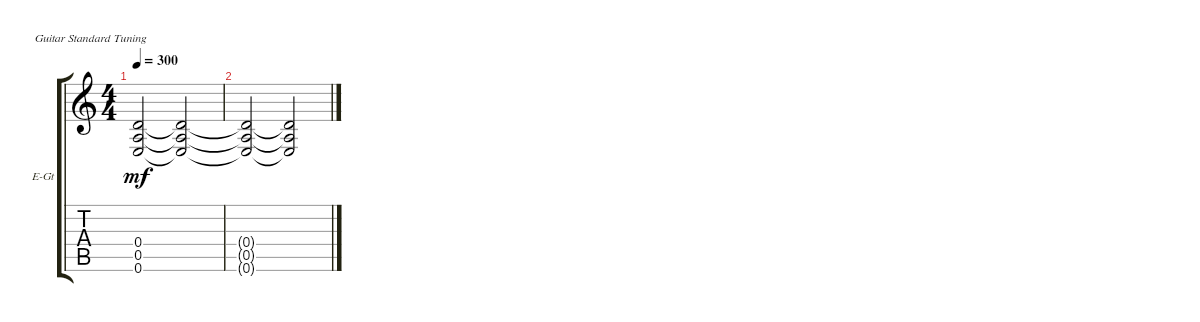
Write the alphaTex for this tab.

\defaultSystemsLayout 4
\bracketExtendMode groupsimilarinstruments
\firstSystemTrackNameOrientation horizontal
\otherSystemsTrackNameOrientation horizontal
\track ("Гитара 1" "E-Gt") {instrument overdrivenguitar}
\staff {score tabs}
\tuning (E4 B3 G3 D3 A2 E2)
\ts (4 4)
\tempo 300
\clef g2
\ks c
(0.6{t} 0.5{t} 0.4{t}).2{dy mf} (0.4{t} 0.5{t} 0.6{t}).2 |
(0.6{t} 0.5{t} 0.4{t}).2 (0.4{t} 0.5{t} 0.6{t}).2
